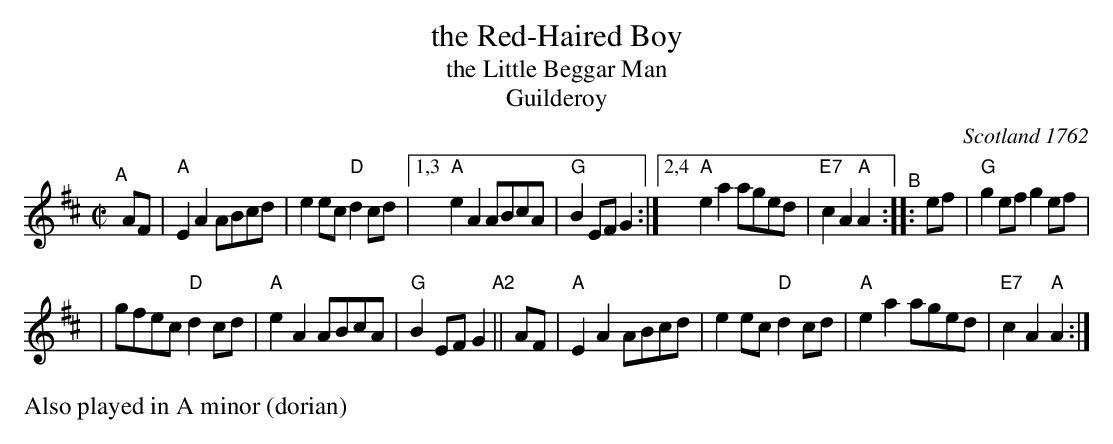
X:1
T: the Red-Haired Boy
T: the Little Beggar Man
T: Guilderoy
O: Scotland 1762
M: C|
L: 1/8
K: AMix
"^A"[|] AF |\
"A"E2A2 ABcd | e2ec "D"d2cd |\
[1,3 "A"e2A2 ABcA | "G"B2EF G2 :|\
[2,4 "A"e2a2 aged | "E7"c2A2 "A"A2 "^B":: ef | "G"g2ef g2ef |
             | gfec "D"d2cd |\
"A"e2A2 ABcA | "G"B2EF G2 "A2"|| AF |\
"A"E2A2 ABcd | e2ec "D"d2cd |\
"A"e2a2 aged | "E7"c2A2 "A"A2 :|
